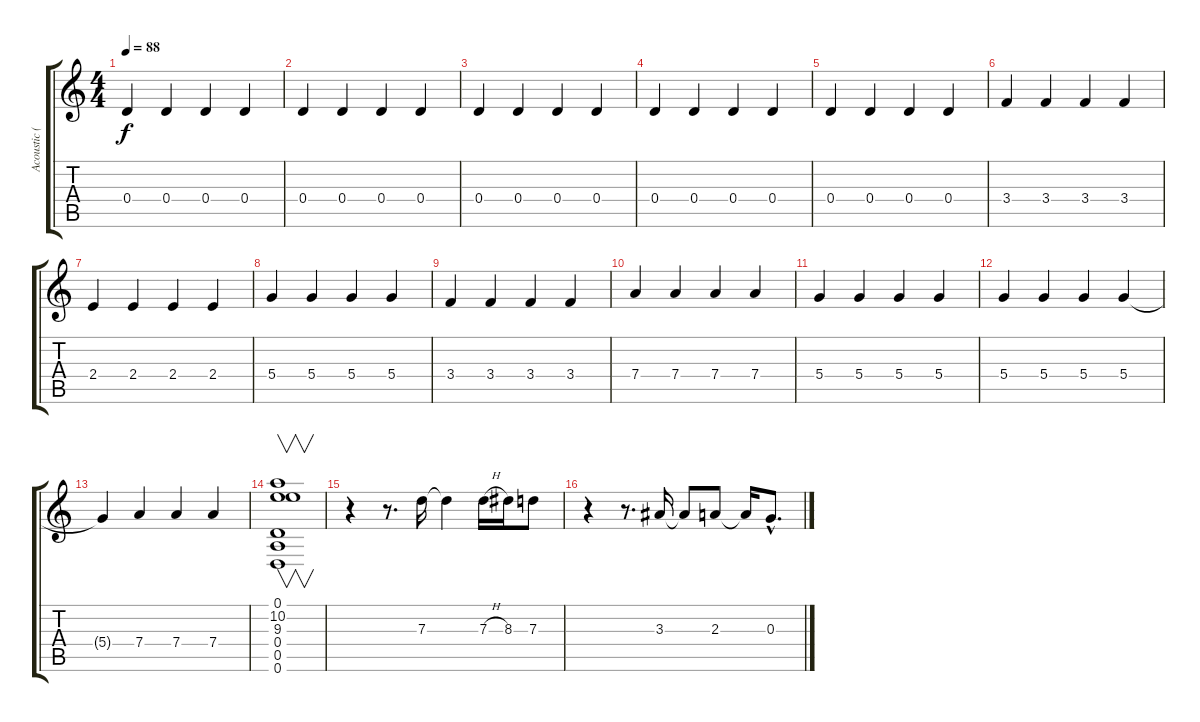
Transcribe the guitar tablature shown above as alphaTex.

\track ("Acoustic (Intro) / Rhythm" "Acoustic (") {instrument acousticguitarsteel}
\staff {score tabs}
\tuning (E4 B3 G3 D3 A2 D2) {hide}
\ts (4 4)
\tempo 88
\clef g2
\ks c
0.4.4{dy f instrument acousticguitarsteel} 0.4.4 0.4.4 0.4.4 |
0.4.4 0.4.4 0.4.4 0.4.4 |
0.4.4 0.4.4 0.4.4 0.4.4 |
0.4.4 0.4.4 0.4.4 0.4.4 |
0.4.4 0.4.4 0.4.4 0.4.4 |
3.4.4 3.4.4 3.4.4 3.4.4 |
2.4.4 2.4.4 2.4.4 2.4.4 |
5.4.4 5.4.4 5.4.4 5.4.4 |
3.4.4 3.4.4 3.4.4 3.4.4 |
7.4.4 7.4.4 7.4.4 7.4.4 |
5.4.4 5.4.4 5.4.4 5.4.4 |
5.4.4 5.4.4 5.4.4 5.4.4 |
5.4{t}.4 7.4.4 7.4.4 7.4.4 |
(0.1 10.2 9.3 0.4 0.5 0.6).1{v} |
r.4 r.8{d} 7.3.16 7.3{t}.4 7.3{h}.16 8.3.16 7.3.8 |
r.4 r.8{d} 3.3.16 3.3{t}.8 2.3.8 2.3{t}.16 0.3{hac}.8{d}
